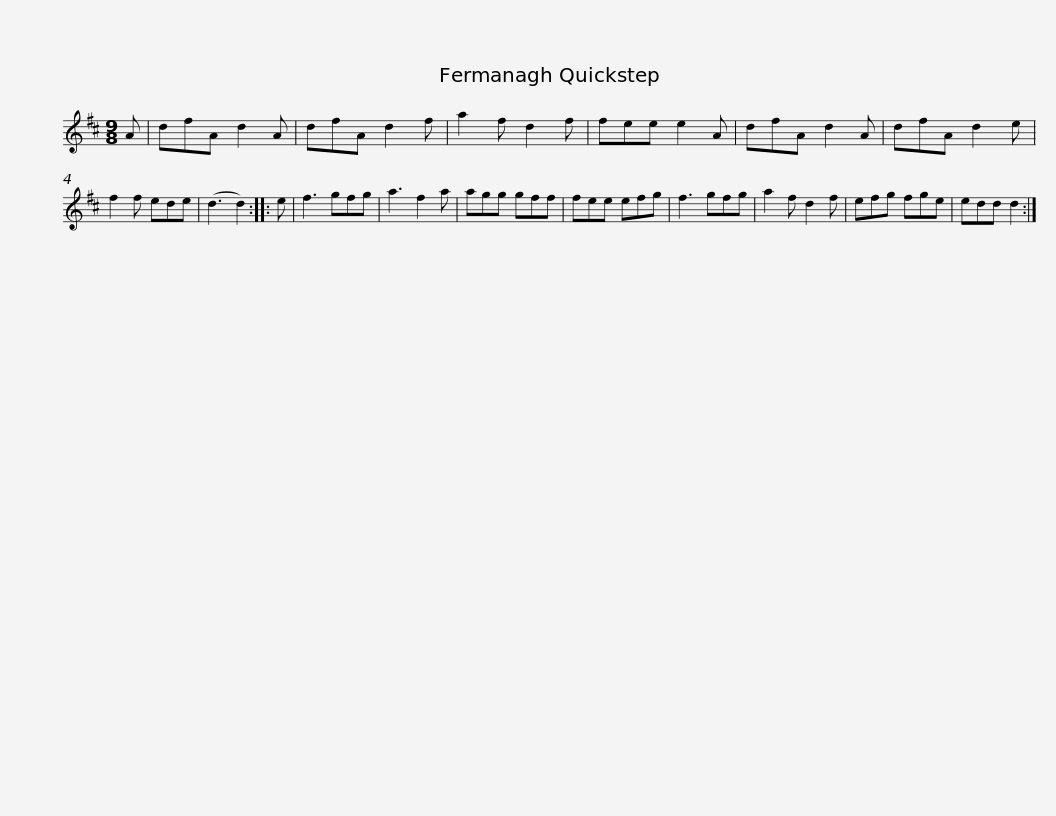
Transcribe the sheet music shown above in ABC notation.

X:1
L:1/8
M:9/8
I:linebreak $
K:D
V:1 treble
V:1
 A | dfA d2 A | dfA d2 f | a2 f d2 f | fee e2 A | %5
 dfA d2 A | dfA d2 e | f2 f ede | (d3 d2) :: e |$ %10
 f3 gfg | a3 f2 a | agg gff | fee efg | f3 gfg | %15
 a2 f d2 f | efg fge | edd d2 :| %18
